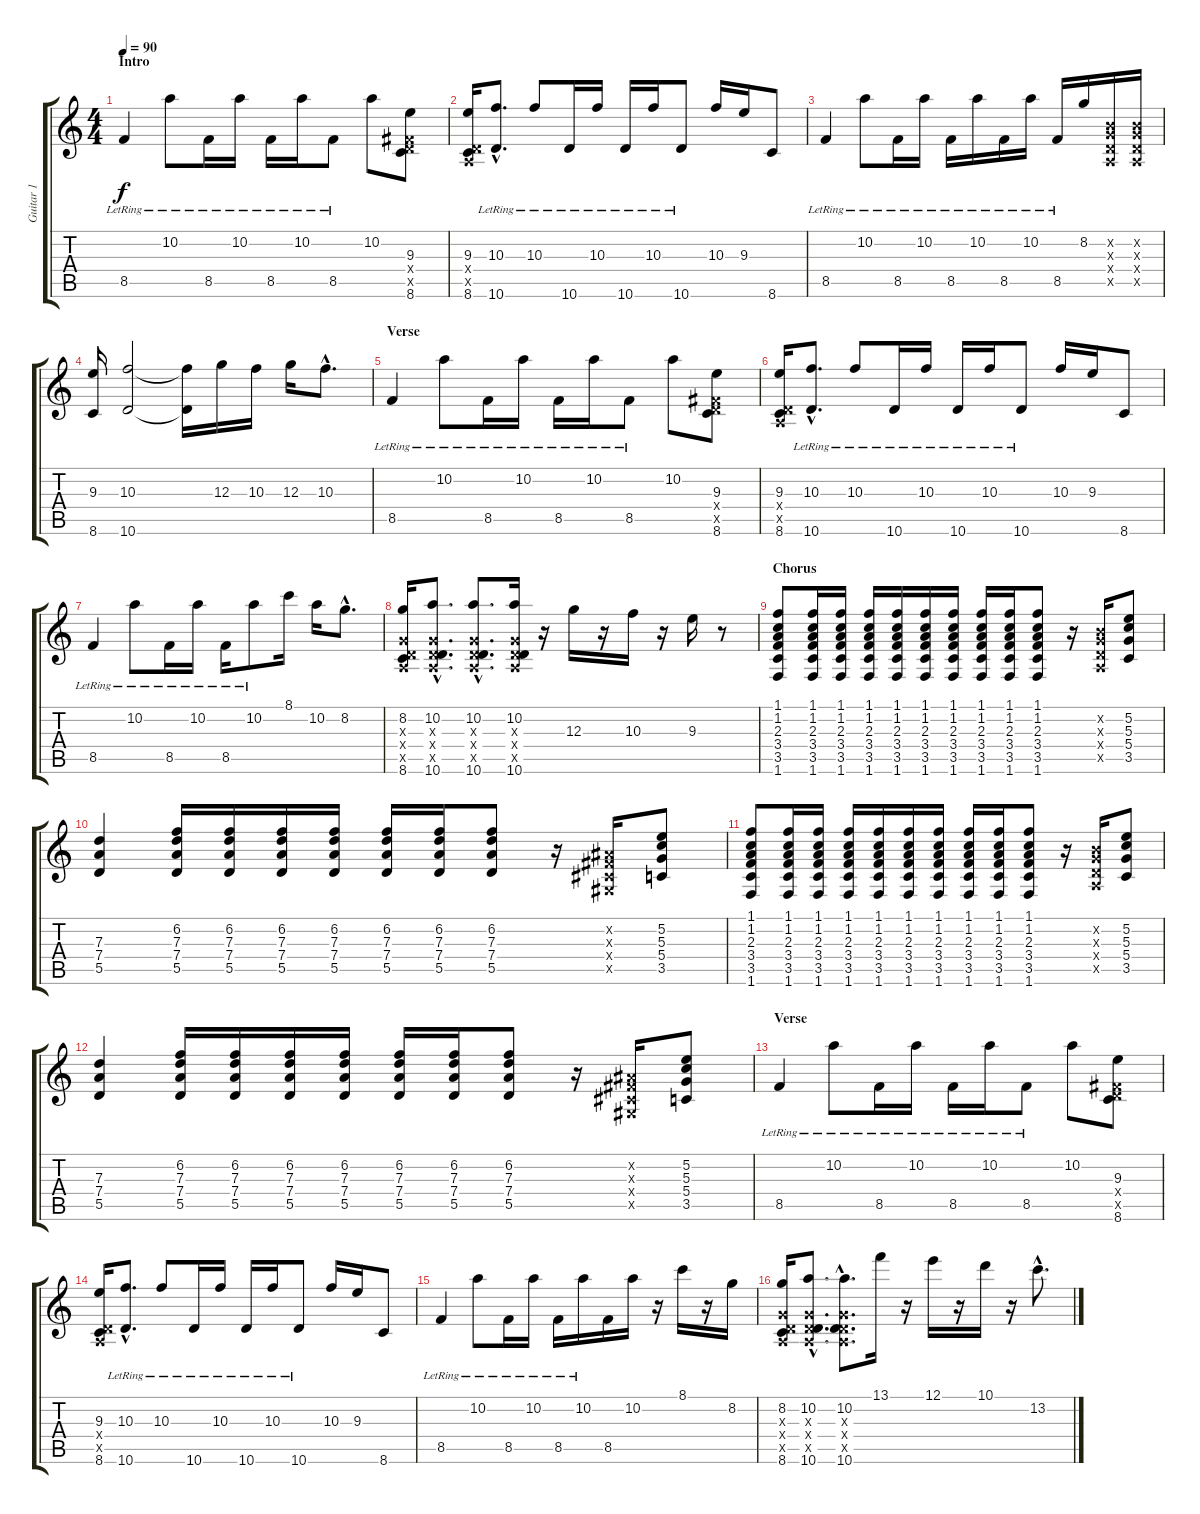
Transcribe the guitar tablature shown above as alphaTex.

\track ("Guitar 1" "Guitar 1") {instrument electricguitarjazz}
\staff {score tabs}
\tuning (E4 B3 G3 D3 A2 E2) {hide}
\ts (4 4)
\section ("" "Intro")
\tempo 90
\clef g2
\ks c
8.5{lr}.4{dy f instrument electricguitarjazz} 10.2{lr}.8 8.5{lr}.16 10.2{lr}.16 8.5{lr}.16 10.2{lr}.16 8.5{lr}.8 10.2.8 (9.3 0.4{x} 9.5{x} 8.6).8 |
(9.3 0.4{x} 0.5{x} 8.6).16 (10.3{hac} 10.6{hac lr}).8{d} 10.3{lr}.8 10.6{lr}.16 10.3{lr}.16 10.6{lr}.16 10.3{lr}.16 10.6{lr}.8 10.3.16 9.3.16 8.6.8 |
8.5{lr}.4 10.2{lr}.8 8.5{lr}.16 10.2{lr}.16 8.5{lr}.16 10.2{lr}.16 8.5{lr}.16 10.2{lr}.16 8.5{lr}.16 8.2.16 (0.2{x} 0.3{x} 0.4{x} 0.5{x}).16 (0.2{x} 0.3{x} 0.4{x} 0.5{x}).16 |
(9.3 8.6).16 (10.3 10.6).2 (10.3{t} 10.6{t}).16 12.3.16 10.3.16 12.3.16 10.3{hac}.8{d} |
\section ("" "Verse")
8.5{lr}.4 10.2{lr}.8 8.5{lr}.16 10.2{lr}.16 8.5{lr}.16 10.2{lr}.16 8.5{lr}.8 10.2.8 (9.3 0.4{x} 9.5{x} 8.6).8 |
(9.3 0.4{x} 0.5{x} 8.6).16 (10.3{hac} 10.6{hac lr}).8{d} 10.3{lr}.8 10.6{lr}.16 10.3{lr}.16 10.6{lr}.16 10.3{lr}.16 10.6{lr}.8 10.3.16 9.3.16 8.6.8 |
8.5{lr}.4 10.2{lr}.8 8.5{lr}.16 10.2{lr}.16 8.5{lr}.16 10.2{lr}.8 8.1.16 10.2.16 8.2{hac}.8{d} |
(8.2 0.3{x} 0.4{x} 0.5{x} 8.6).16 (10.2{hac} 0.3{hac x} 0.4{hac x} 0.5{hac x} 10.6{hac}).8{d} (10.2{hac} 0.3{hac x} 0.4{hac x} 0.5{hac x} 10.6{hac}).8{d} (10.2 0.3{x} 0.4{x} 0.5{x} 10.6).16 r.16 12.3.16 r.16 10.3.16 r.16 9.3.16 r.8 |
\section ("" "Chorus")
(1.1 1.2 2.3 3.4 3.5 1.6).8 (1.1 1.2 2.3 3.4 3.5 1.6).16 (1.1 1.2 2.3 3.4 3.5 1.6).16 (1.1 1.2 2.3 3.4 3.5 1.6).16 (1.1 1.2 2.3 3.4 3.5 1.6).16 (1.1 1.2 2.3 3.4 3.5 1.6).16 (1.1 1.2 2.3 3.4 3.5 1.6).16 (1.1 1.2 2.3 3.4 3.5 1.6).16 (1.1 1.2 2.3 3.4 3.5 1.6).16 (1.1 1.2 2.3 3.4 3.5 1.6).8 r.16 (0.2{x} 0.3{x} 0.4{x} 0.5{x}).16 (5.2 5.3 5.4 3.5).8 |
(7.3 7.4 5.5).4 (6.2 7.3 7.4 5.5).16 (6.2 7.3 7.4 5.5).16 (6.2 7.3 7.4 5.5).16 (6.2 7.3 7.4 5.5).16 (6.2 7.3 7.4 5.5).16 (6.2 7.3 7.4 5.5).16 (6.2 7.3 7.4 5.5).8 r.16 (-1.2{x} -1.3{x} -1.4{x} -1.5{x}).16 (5.2 5.3 5.4 3.5).8 |
(1.1 1.2 2.3 3.4 3.5 1.6).8 (1.1 1.2 2.3 3.4 3.5 1.6).16 (1.1 1.2 2.3 3.4 3.5 1.6).16 (1.1 1.2 2.3 3.4 3.5 1.6).16 (1.1 1.2 2.3 3.4 3.5 1.6).16 (1.1 1.2 2.3 3.4 3.5 1.6).16 (1.1 1.2 2.3 3.4 3.5 1.6).16 (1.1 1.2 2.3 3.4 3.5 1.6).16 (1.1 1.2 2.3 3.4 3.5 1.6).16 (1.1 1.2 2.3 3.4 3.5 1.6).8 r.16 (0.2{x} 0.3{x} 0.4{x} 0.5{x}).16 (5.2 5.3 5.4 3.5).8 |
(7.3 7.4 5.5).4 (6.2 7.3 7.4 5.5).16 (6.2 7.3 7.4 5.5).16 (6.2 7.3 7.4 5.5).16 (6.2 7.3 7.4 5.5).16 (6.2 7.3 7.4 5.5).16 (6.2 7.3 7.4 5.5).16 (6.2 7.3 7.4 5.5).8 r.16 (-1.2{x} -1.3{x} -1.4{x} -1.5{x}).16 (5.2 5.3 5.4 3.5).8 |
\section ("" "Verse")
8.5{lr}.4 10.2{lr}.8 8.5{lr}.16 10.2{lr}.16 8.5{lr}.16 10.2{lr}.16 8.5{lr}.8 10.2.8 (9.3 0.4{x} 9.5{x} 8.6).8 |
(9.3 0.4{x} 0.5{x} 8.6).16 (10.3{hac} 10.6{hac lr}).8{d} 10.3{lr}.8 10.6{lr}.16 10.3{lr}.16 10.6{lr}.16 10.3{lr}.16 10.6{lr}.8 10.3.16 9.3.16 8.6.8 |
8.5{lr}.4 10.2{lr}.8 8.5{lr}.16 10.2{lr}.16 8.5{lr}.16 10.2{lr}.16 8.5.16 10.2.16 r.16 8.1.16 r.16 8.2.16 |
(8.2 0.3{x} 0.4{x} 0.5{x} 8.6).16 (10.2{hac} 0.3{hac x} 0.4{hac x} 0.5{hac x} 10.6{hac}).8{d} (10.2{hac} 0.3{hac x} 0.4{hac x} 0.5{hac x} 10.6{hac}).8{d} 13.1.16 r.16 12.1.16 r.16 10.1.16 r.16 13.2{hac}.8{d}
